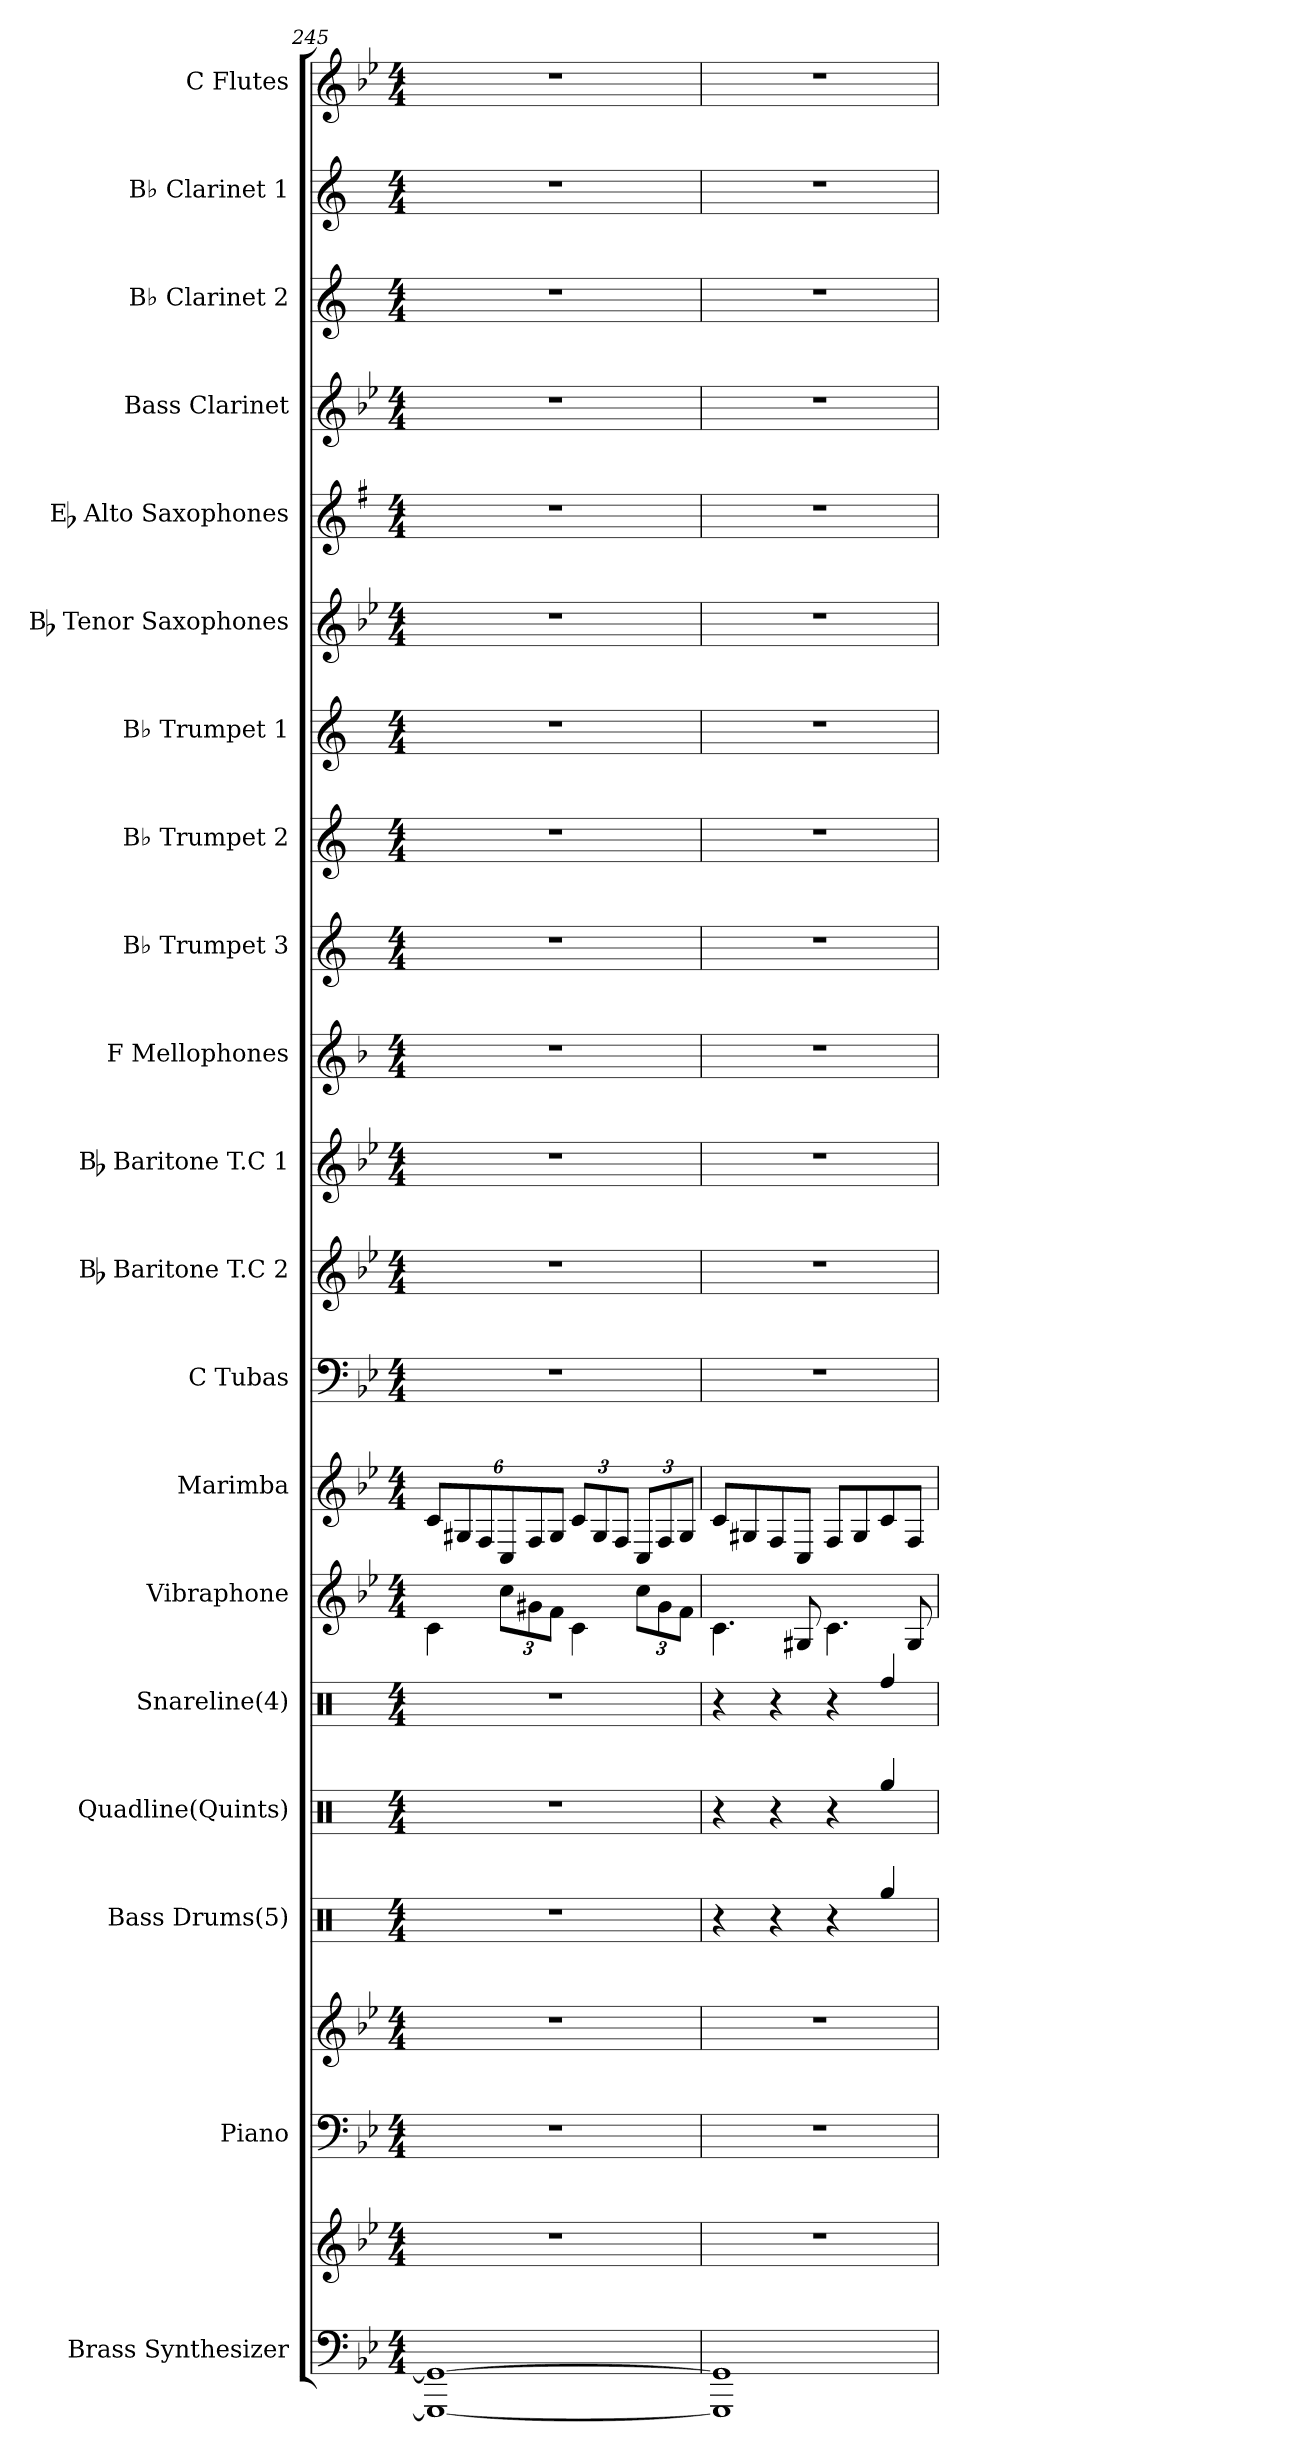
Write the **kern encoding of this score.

**kern	**kern	**kern	**kern	**kern	**kern	**kern	**kern	**kern	**kern	**kern	**kern	**kern	**kern	**kern	**kern	**kern	**kern	**kern	**kern	**kern	**kern
*part20	*part20	*part19	*part19	*part18	*part17	*part16	*part15	*part14	*part13	*part12	*part11	*part10	*part9	*part8	*part7	*part6	*part5	*part4	*part3	*part2	*part1
*staff22	*staff21	*staff20	*staff19	*staff18	*staff17	*staff16	*staff15	*staff14	*staff13	*staff12	*staff11	*staff10	*staff9	*staff8	*staff7	*staff6	*staff5	*staff4	*staff3	*staff2	*staff1
*I"Brass Synthesizer	*	*I"Piano	*	*I"Bass Drums(5)	*I"Quadline(Quints)	*I"Snareline(4)	*I"Vibraphone	*I"Marimba	*I"C Tubas	*I"Bb Baritone T.C 2	*I"Bb Baritone T.C 1	*I"F Mellophones	*I"B♭ Trumpet 3	*I"B♭ Trumpet 2	*I"B♭ Trumpet 1	*I"Bb Tenor Saxophones	*I"Eb Alto Saxophones	*I"Bass Clarinet	*I"B♭ Clarinet 2	*I"B♭ Clarinet 1	*I"C Flutes
*I'Synth.	*	*I'Pno.	*	*I'BD	*	*	*	*I'Marimba	*I'Tubas	*I'Baritone T.C 2	*I'Baritone T.C 1	*I'Mello	*I'B♭ Tpt. 3	*I'B♭ Tpt. 2	*I'B♭ Tpt. 1	*I'Tenor Saxes	*I'Alto Saxes	*I'B. Cl.	*I'B♭ Cl. 2	*I'B♭ Cl. 1	*I'Flutes
*clefF4	*clefG2	*clefF4	*clefG2	*clefX	*clefX	*clefX	*clefG2	*clefG2	*clefF4	*clefG2	*clefG2	*clefG2	*clefG2	*clefG2	*clefG2	*clefG2	*clefG2	*clefG2	*clefG2	*clefG2	*clefG2
*	*	*	*	*	*	*	*	*	*	*ITrd8c14	*ITrd8c14	*ITrd4c7	*ITrd1c2	*ITrd1c2	*ITrd1c2	*ITrd8c14	*ITrd5c9	*ITrd8c14	*ITrd1c2	*ITrd1c2	*
*k[b-e-]	*k[b-e-]	*k[b-e-]	*k[b-e-]	*k[]	*k[]	*k[]	*k[b-e-]	*k[b-e-]	*k[b-e-]	*k[b-e-]	*k[b-e-]	*k[b-e-]	*k[b-e-]	*k[b-e-]	*k[b-e-]	*k[b-e-]	*k[b-e-]	*k[b-e-]	*k[b-e-]	*k[b-e-]	*k[b-e-]
*M4/4	*M4/4	*M4/4	*M4/4	*M4/4	*M4/4	*M4/4	*M4/4	*M4/4	*M4/4	*M4/4	*M4/4	*M4/4	*M4/4	*M4/4	*M4/4	*M4/4	*M4/4	*M4/4	*M4/4	*M4/4	*M4/4
*	*	*	*	*	*	*	*	*Xbrackettup	*	*	*	*	*	*	*	*	*	*	*	*	*
=245	=245	=245	=245	=245	=245	=245	=245	=245	=245	=245	=245	=245	=245	=245	=245	=245	=245	=245	=245	=245	=245
1GGG_ 1GG_	1r	1r	1r	1r	1r	1r	4c\	12c/L	1r	1r	1r	1r	1r	1r	1r	1r	1r	1r	1r	1r	1r
.	.	.	.	.	.	.	.	12G#X/	.	.	.	.	.	.	.	.	.	.	.	.	.
.	.	.	.	.	.	.	.	12F/	.	.	.	.	.	.	.	.	.	.	.	.	.
*	*	*	*	*	*	*	*Xbrackettup	*	*	*	*	*	*	*	*	*	*	*	*	*	*
.	.	.	.	.	.	.	12cc\L	12C/	.	.	.	.	.	.	.	.	.	.	.	.	.
.	.	.	.	.	.	.	12g#X\	12F/	.	.	.	.	.	.	.	.	.	.	.	.	.
.	.	.	.	.	.	.	12f\J	12G#/J	.	.	.	.	.	.	.	.	.	.	.	.	.
.	.	.	.	.	.	.	4c\	12c/L	.	.	.	.	.	.	.	.	.	.	.	.	.
.	.	.	.	.	.	.	.	12G#/	.	.	.	.	.	.	.	.	.	.	.	.	.
.	.	.	.	.	.	.	.	12F/J	.	.	.	.	.	.	.	.	.	.	.	.	.
.	.	.	.	.	.	.	12cc\L	12C/L	.	.	.	.	.	.	.	.	.	.	.	.	.
.	.	.	.	.	.	.	12g#\	12F/	.	.	.	.	.	.	.	.	.	.	.	.	.
.	.	.	.	.	.	.	12f\J	12G#/J	.	.	.	.	.	.	.	.	.	.	.	.	.
!!LO:PB:g=z
=246	=246	=246	=246	=246	=246	=246	=246	=246	=246	=246	=246	=246	=246	=246	=246	=246	=246	=246	=246	=246	=246
1GGG] 1GG]	1r	1r	1r	4r	4r	4r	4.c\	8c/L	1r	1r	1r	1r	1r	1r	1r	1r	1r	1r	1r	1r	1r
.	.	.	.	.	.	.	.	8G#X/	.	.	.	.	.	.	.	.	.	.	.	.	.
.	.	.	.	4r	4r	4r	.	8F/	.	.	.	.	.	.	.	.	.	.	.	.	.
.	.	.	.	.	.	.	8G#X/	8C/J	.	.	.	.	.	.	.	.	.	.	.	.	.
.	.	.	.	4r	4r	4r	4.c\	8F/L	.	.	.	.	.	.	.	.	.	.	.	.	.
.	.	.	.	.	.	.	.	8G#/	.	.	.	.	.	.	.	.	.	.	.	.	.
.	.	.	.	4Rgg/	4Rgg/	4Rff/	.	8c/	.	.	.	.	.	.	.	.	.	.	.	.	.
.	.	.	.	.	.	.	8G#/	8F/J	.	.	.	.	.	.	.	.	.	.	.	.	.
=	=	=	=	=	=	=	=	=	=	=	=	=	=	=	=	=	=	=	=	=	=
*-	*-	*-	*-	*-	*-	*-	*-	*-	*-	*-	*-	*-	*-	*-	*-	*-	*-	*-	*-	*-	*-
